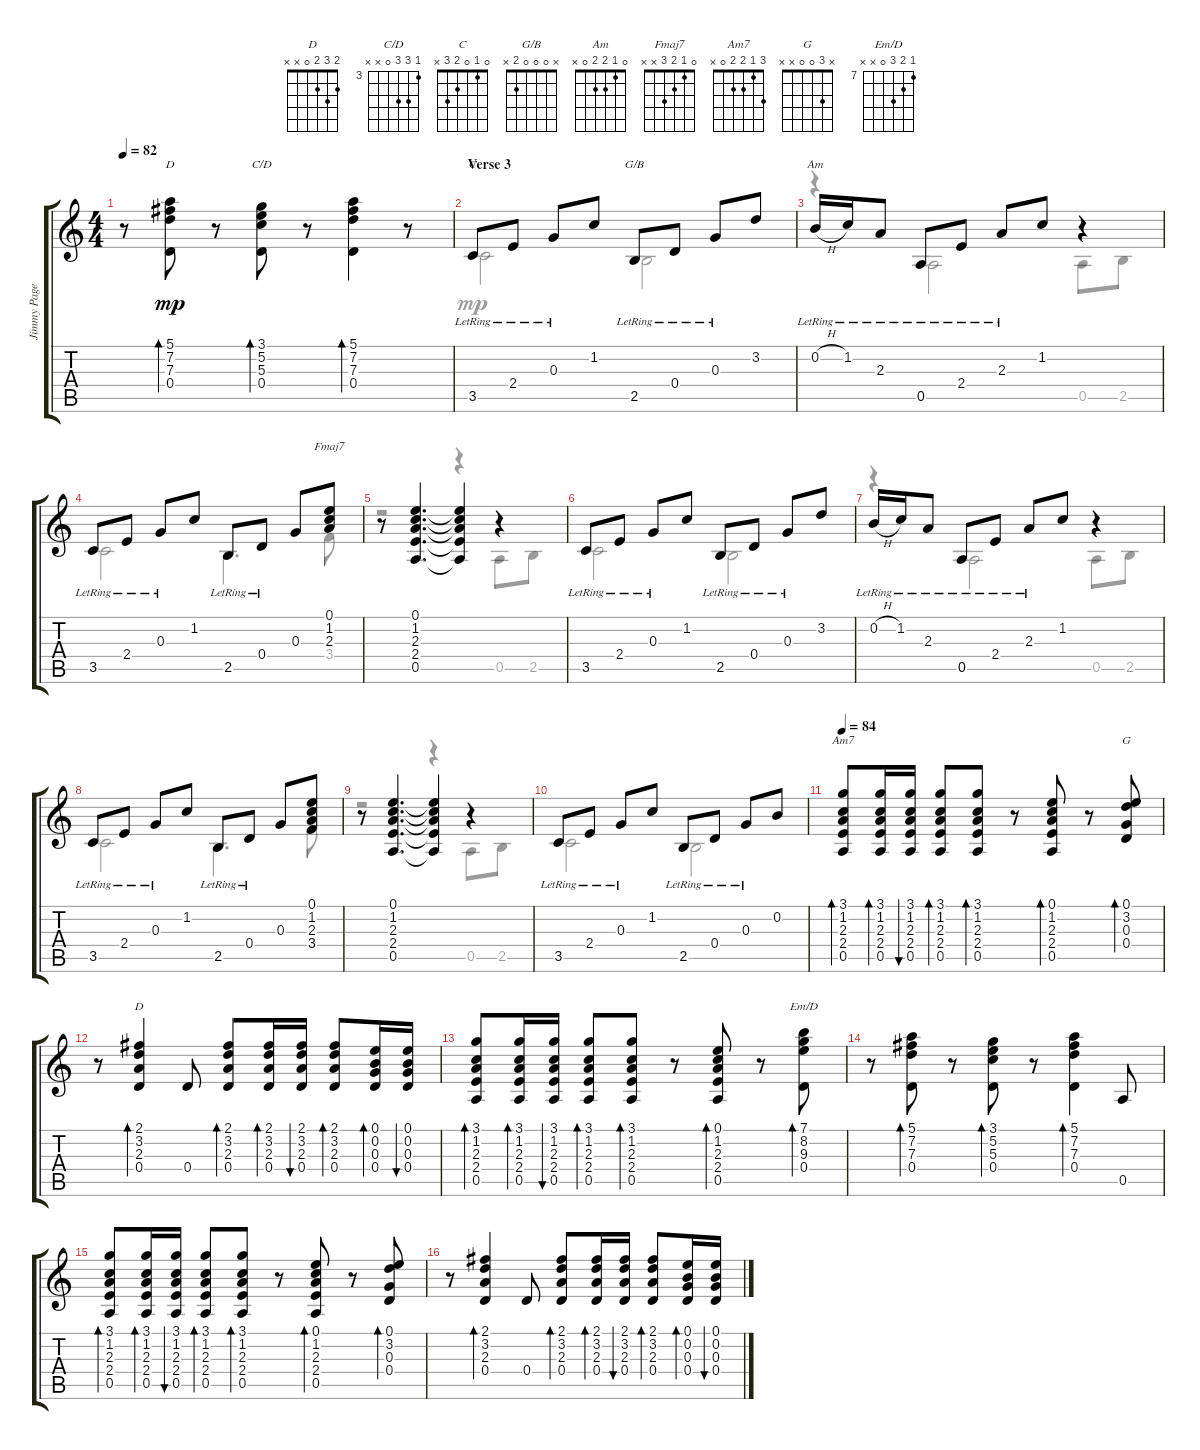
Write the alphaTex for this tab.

\track ("Jimmy Page - Rhythm Electric Guitar 1" "Jimmy Page") {instrument electricguitarclean}
\staff {score tabs}
\tuning (E4 B3 G3 D3 A2 E2) {hide}
\chord ("D" 5 7 7 0 x x) {firstfret 5}
\chord ("C/D" 3 5 5 0 x x) {firstfret 3}
\chord ("C" 0 1 0 2 3 x)
\chord ("G/B" x 0 0 0 2 x)
\chord ("Am" 0 1 2 2 0 x)
\chord ("Fmaj7" 0 1 2 3 x x)
\chord ("Am7" 3 1 2 2 0 x)
\chord ("G" x 3 0 0 x x)
\chord ("D" 2 3 2 0 x x)
\chord ("Em/D" 7 8 9 0 x x) {firstfret 7}
\voice
\ts (4 4)
\tempo 82
\clef g2
\ks c
r.8{dy mp} (5.1 7.2 7.3 0.4).8{bd 30 ch "D"} r.8 (3.1 5.2 5.3 0.4).8{bd 30 ch "C/D"} r.8 (5.1 7.2 7.3 0.4).4{bd 30} r.8 |
\section ("" "Verse 3")
3.5{lr}.8{ch "C"} 2.4{lr}.8 0.3{lr}.8 1.2.8 2.5{lr}.8{ch "G/B"} 0.4{lr}.8 0.3{lr}.8 3.2.8 |
0.2{h lr}.16{ch "Am"} 1.2{lr}.16 2.3{lr}.8 0.5{lr}.8 2.4{lr}.8 2.3{lr}.8 1.2.8 r.4 |
3.5{lr}.8 2.4{lr}.8 0.3{lr}.8 1.2.8 2.5{lr}.8 0.4{lr}.8 0.3.8 (0.1 1.2 2.3).8{ch "Fmaj7"} |
r.8 (0.1 1.2 2.3 2.4 0.5).4{d} (0.1{t} 1.2{t} 2.3{t} 2.4{t} 0.5{t}).4 r.4 |
3.5{lr}.8 2.4{lr}.8 0.3{lr}.8 1.2.8 2.5{lr}.8 0.4{lr}.8 0.3{lr}.8 3.2.8 |
0.2{h lr}.16 1.2{lr}.16 2.3{lr}.8 0.5{lr}.8 2.4{lr}.8 2.3{lr}.8 1.2.8 r.4 |
3.5{lr}.8 2.4{lr}.8 0.3{lr}.8 1.2.8 2.5{lr}.8 0.4{lr}.8 0.3.8 (0.1 1.2 2.3 3.4).8 |
r.8 (0.1 1.2 2.3 2.4 0.5).4{d} (0.1{t} 1.2{t} 2.3{t} 2.4{t} 0.5{t}).4 r.4 |
3.5{lr}.8 2.4{lr}.8 0.3{lr}.8 1.2.8 2.5{lr}.8 0.4{lr}.8 0.3{lr}.8 0.2.8 |
\tempo 84
(3.1 1.2 2.3 2.4 0.5).8{bd 30 ch "Am7"} (3.1 1.2 2.3 2.4 0.5).16{bd 30} (3.1 1.2 2.3 2.4 0.5).16{bu 30} (3.1 1.2 2.3 2.4 0.5).8{bd 30} (3.1 1.2 2.3 2.4 0.5).8{bd 30} r.8 (0.1 1.2 2.3 2.4 0.5).8{bd 30} r.8 (0.1 3.2 0.3 0.4).8{bd 30 ch "G"} |
r.8 (2.1 3.2 2.3 0.4).4{bd 30 ch "D"} 0.4.8 (2.1 3.2 2.3 0.4).8{bd 30} (2.1 3.2 2.3 0.4).16{bd 60} (2.1 3.2 2.3 0.4).16{bu 60} (2.1 3.2 2.3 0.4).8{bd 60} (0.1 0.2 0.3 0.4).16{bd 30} (0.1 0.2 0.3 0.4).16{bu 60} |
(3.1 1.2 2.3 2.4 0.5).8{bd 30} (3.1 1.2 2.3 2.4 0.5).16{bd 30} (3.1 1.2 2.3 2.4 0.5).16{bu 30} (3.1 1.2 2.3 2.4 0.5).8{bd 30} (3.1 1.2 2.3 2.4 0.5).8{bd 30} r.8 (0.1 1.2 2.3 2.4 0.5).8{bd 30} r.8 (7.1 8.2 9.3 0.4).8{bd 30 ch "Em/D"} |
r.8 (5.1 7.2 7.3 0.4).8{bd 30} r.8 (3.1 5.2 5.3 0.4).8{bd 30} r.8 (5.1 7.2 7.3 0.4).4{bd 30} 0.5.8 |
(3.1 1.2 2.3 2.4 0.5).8{bd 30} (3.1 1.2 2.3 2.4 0.5).16{bd 30} (3.1 1.2 2.3 2.4 0.5).16{bu 30} (3.1 1.2 2.3 2.4 0.5).8{bd 30} (3.1 1.2 2.3 2.4 0.5).8{bd 30} r.8 (0.1 1.2 2.3 2.4 0.5).8{bd 30} r.8 (0.1 3.2 0.3 0.4).8{bd 30} |
r.8 (2.1 3.2 2.3 0.4).4{bd 30} 0.4.8 (2.1 3.2 2.3 0.4).8{bd 30} (2.1 3.2 2.3 0.4).16{bd 60} (2.1 3.2 2.3 0.4).16{bu 60} (2.1 3.2 2.3 0.4).8{bd 60} (0.1 0.2 0.3 0.4).16{bd 30} (0.1 0.2 0.3 0.4).16{bu 60}
\voice
\clef g2
\ottava regular
\simile none
\ks c
|
3.5.2 2.5.2 |
r.4 0.5.2 0.5.8 2.5.8 |
3.5.2 2.5.4{d} 3.4.8 |
r.2 r.4 0.5.8 2.5.8 |
3.5.2 2.5.2 |
r.4 0.5.2 0.5.8 2.5.8 |
3.5.2 2.5.4{d} 3.4.8 |
r.2 r.4 0.5.8 2.5.8 |
3.5.2 2.5.2 |
|
|
|
|
|
